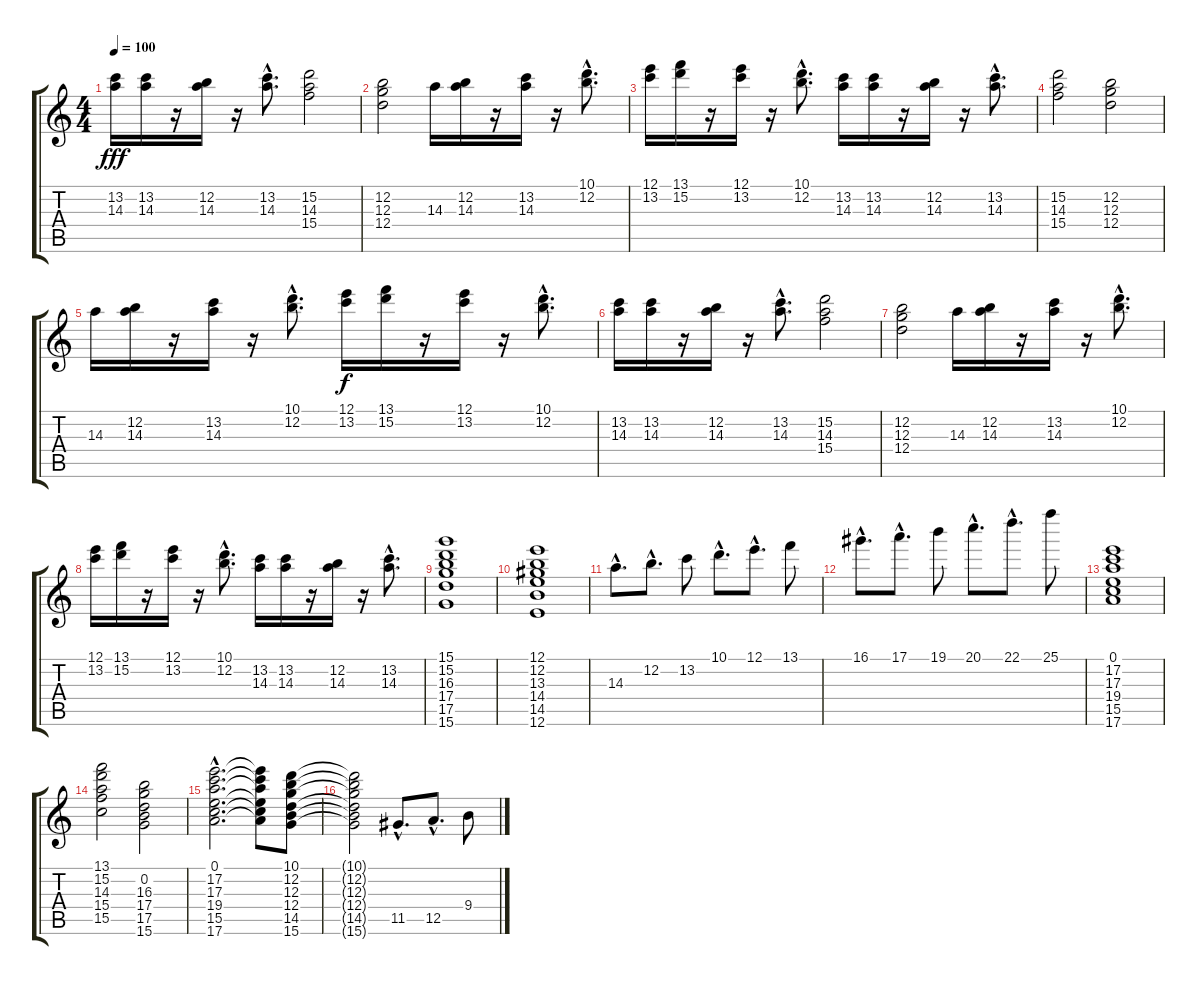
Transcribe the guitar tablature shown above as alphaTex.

\track "" {instrument distortionguitar}
\staff {score tabs}
\tuning (E4 B3 G3 D3 A2 E2) {hide}
\ts (4 4)
\tempo 100
\clef g2
\ks c
(13.2 14.3).16{dy fff} (13.2 14.3).16 r.16 (12.2 14.3).16 r.16 (13.2{hac} 14.3{hac}).8{d} (15.2 14.3 15.4).2 |
(12.2 12.3 12.4).2 14.3.16 (12.2 14.3).16 r.16 (13.2 14.3).16 r.16 (10.1{hac} 12.2{hac}).8{d} |
(12.1 13.2).16 (13.1 15.2).16 r.16 (12.1 13.2).16 r.16 (10.1{hac} 12.2{hac}).8{d} (13.2 14.3).16 (13.2 14.3).16 r.16 (12.2 14.3).16 r.16 (13.2{hac} 14.3{hac}).8{d} |
(15.2 14.3 15.4).2 (12.2 12.3 12.4).2 |
14.3.16 (12.2 14.3).16 r.16 (13.2 14.3).16 r.16 (10.1{hac} 12.2{hac}).8{d} (12.1 13.2).16{dy f} (13.1 15.2).16 r.16 (12.1 13.2).16 r.16 (10.1{hac} 12.2{hac}).8{d} |
(13.2 14.3).16 (13.2 14.3).16 r.16 (12.2 14.3).16 r.16 (13.2{hac} 14.3{hac}).8{d} (15.2 14.3 15.4).2 |
(12.2 12.3 12.4).2 14.3.16 (12.2 14.3).16 r.16 (13.2 14.3).16 r.16 (10.1{hac} 12.2{hac}).8{d} |
(12.1 13.2).16 (13.1 15.2).16 r.16 (12.1 13.2).16 r.16 (10.1{hac} 12.2{hac}).8{d} (13.2 14.3).16 (13.2 14.3).16 r.16 (12.2 14.3).16 r.16 (13.2{hac} 14.3{hac}).8{d} |
(15.1 15.2 16.3 17.4 17.5 15.6).1 |
(12.1 12.2 13.3 14.4 14.5 12.6).1 |
14.3{hac}.8{d} 12.2{hac}.8{d} 13.2.8 10.1{hac}.8{d} 12.1{hac}.8{d} 13.1.8 |
16.1{hac}.8{d} 17.1{hac}.8{d} 19.1.8 20.1{hac}.8{d} 22.1{hac}.8{d} 25.1.8 |
(0.1 17.2 17.3 19.4 15.5 17.6).1{instrument distortionguitar} |
(13.1 15.2 14.3 15.4 15.5).2 (0.2 16.3 17.4 17.5 15.6).2 |
(0.1{hac} 17.2{hac} 17.3{hac} 19.4{hac} 15.5{hac} 17.6{hac}).2{d} (0.1{t} 17.2{t} 17.3{t} 19.4{t} 15.5{t} 17.6{t}).8 (10.1 12.2 12.3 12.4 14.5 15.6).8 |
(10.1{t} 12.2{t} 12.3{t} 12.4{t} 14.5{t} 15.6{t}).2 11.5{hac}.8{d} 12.5{hac}.8{d} 9.4.8
